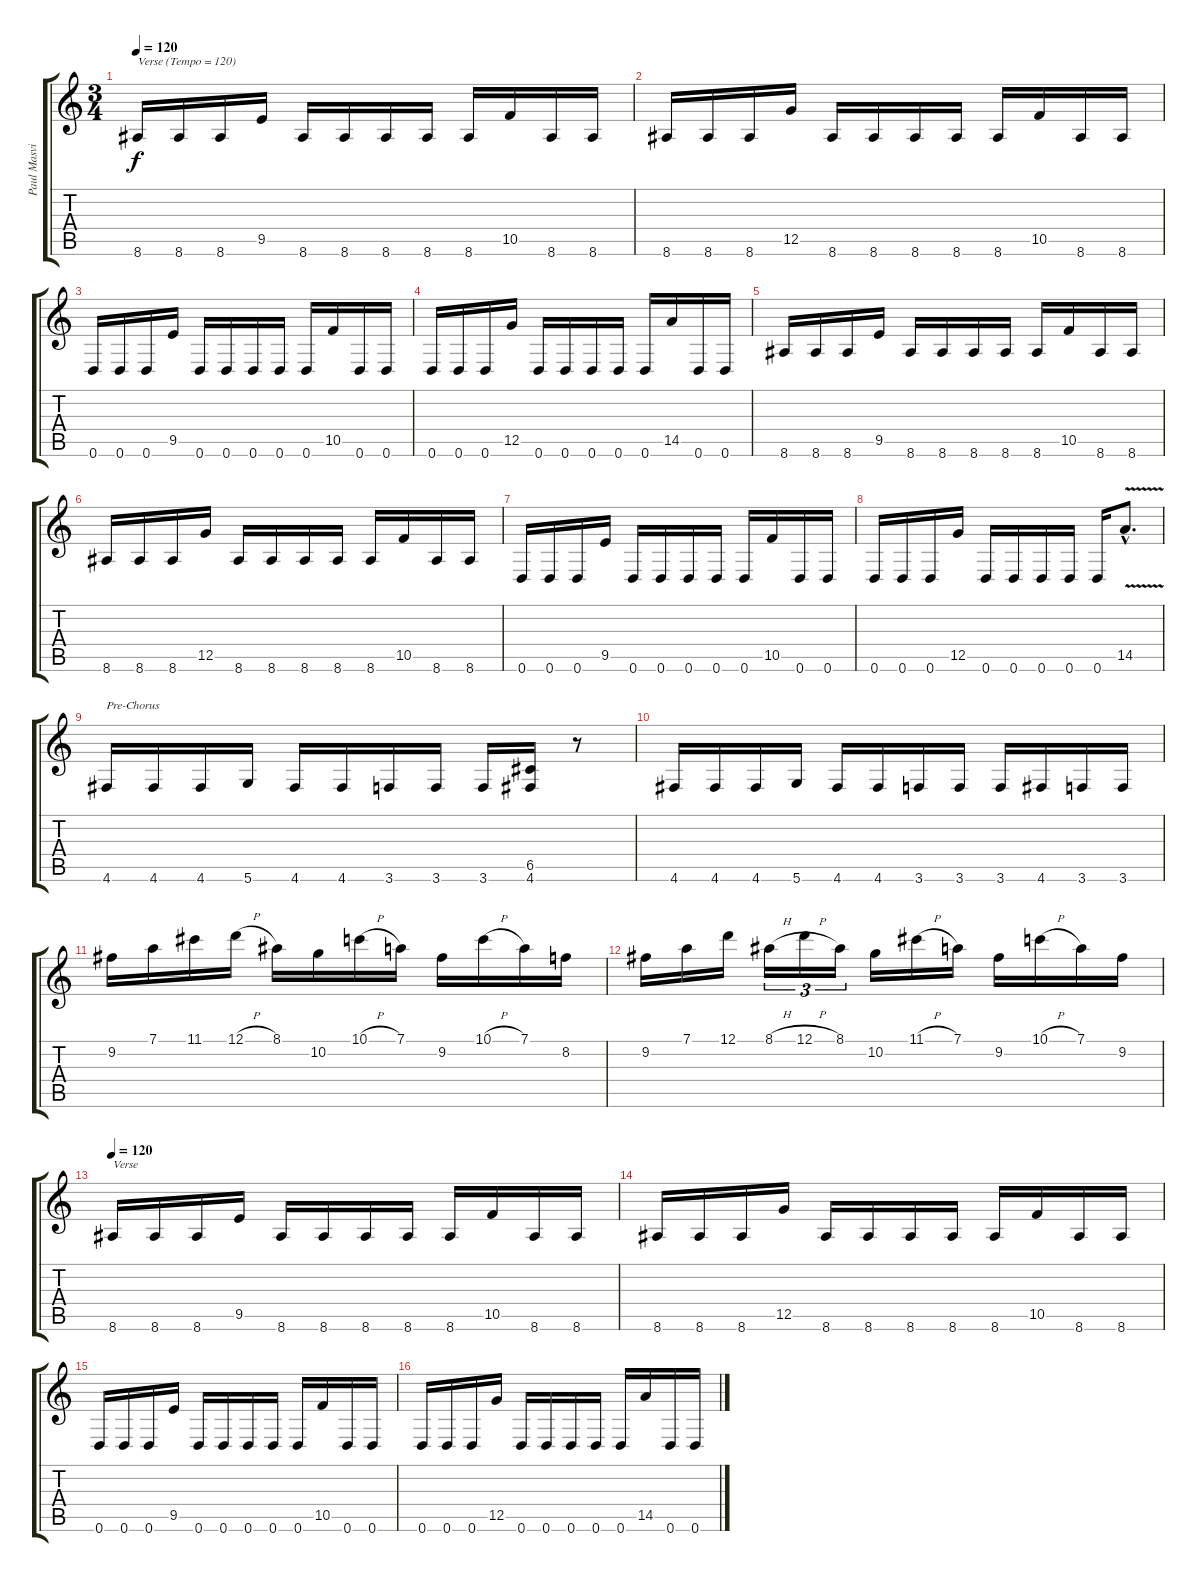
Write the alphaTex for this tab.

\track ("Paul Masvidal" "Paul Masvi") {instrument distortionguitar}
\staff {score tabs}
\tuning (D4 A3 F3 C3 G2 D2) {hide}
\ts (3 4)
\tempo 120
\clef g2
\ks c
8.6.16{txt "Verse (Tempo = 120)" dy f volume 14 instrument distortionguitar} 8.6.16 8.6.16 9.5.16 8.6.16 8.6.16 8.6.16 8.6.16 8.6.16 10.5.16 8.6.16 8.6.16 |
8.6.16 8.6.16 8.6.16 12.5.16 8.6.16 8.6.16 8.6.16 8.6.16 8.6.16 10.5.16 8.6.16 8.6.16 |
0.6.16 0.6.16 0.6.16 9.5.16 0.6.16 0.6.16 0.6.16 0.6.16 0.6.16 10.5.16 0.6.16 0.6.16 |
0.6.16 0.6.16 0.6.16 12.5.16 0.6.16 0.6.16 0.6.16 0.6.16 0.6.16 14.5.16 0.6.16 0.6.16 |
8.6.16 8.6.16 8.6.16 9.5.16 8.6.16 8.6.16 8.6.16 8.6.16 8.6.16 10.5.16 8.6.16 8.6.16 |
8.6.16 8.6.16 8.6.16 12.5.16 8.6.16 8.6.16 8.6.16 8.6.16 8.6.16 10.5.16 8.6.16 8.6.16 |
0.6.16 0.6.16 0.6.16 9.5.16 0.6.16 0.6.16 0.6.16 0.6.16 0.6.16 10.5.16 0.6.16 0.6.16 |
0.6.16 0.6.16 0.6.16 12.5.16 0.6.16 0.6.16 0.6.16 0.6.16 0.6.16 14.5{v hac}.8{d} |
4.6.16{txt "Pre-Chorus"} 4.6.16 4.6.16 5.6.16 4.6.16 4.6.16 3.6.16 3.6.16 3.6.16 (6.5 4.6).16 r.8 |
4.6.16 4.6.16 4.6.16 5.6.16 4.6.16 4.6.16 3.6.16 3.6.16 3.6.16 4.6.16 3.6.16 3.6.16 |
9.2.16 7.1.16 11.1.16 12.1{h}.16 8.1.16 10.2.16 10.1{h}.16 7.1.16 9.2.16 10.1{h}.16 7.1.16 8.2.16 |
9.2.16 7.1.16 12.1.16 8.1{h}.16{tu (3 2)} 12.1{h}.16{tu (3 2)} 8.1.16{tu (3 2)} 10.2.16 11.1{h}.16 7.1.16 9.2.16 10.1{h}.16 7.1.16 9.2.16 |
\tempo 120
8.6.16{txt "Verse" volume 14 instrument distortionguitar} 8.6.16 8.6.16 9.5.16 8.6.16 8.6.16 8.6.16 8.6.16 8.6.16 10.5.16 8.6.16 8.6.16 |
8.6.16 8.6.16 8.6.16 12.5.16 8.6.16 8.6.16 8.6.16 8.6.16 8.6.16 10.5.16 8.6.16 8.6.16 |
0.6.16 0.6.16 0.6.16 9.5.16 0.6.16 0.6.16 0.6.16 0.6.16 0.6.16 10.5.16 0.6.16 0.6.16 |
0.6.16 0.6.16 0.6.16 12.5.16 0.6.16 0.6.16 0.6.16 0.6.16 0.6.16 14.5.16 0.6.16 0.6.16
